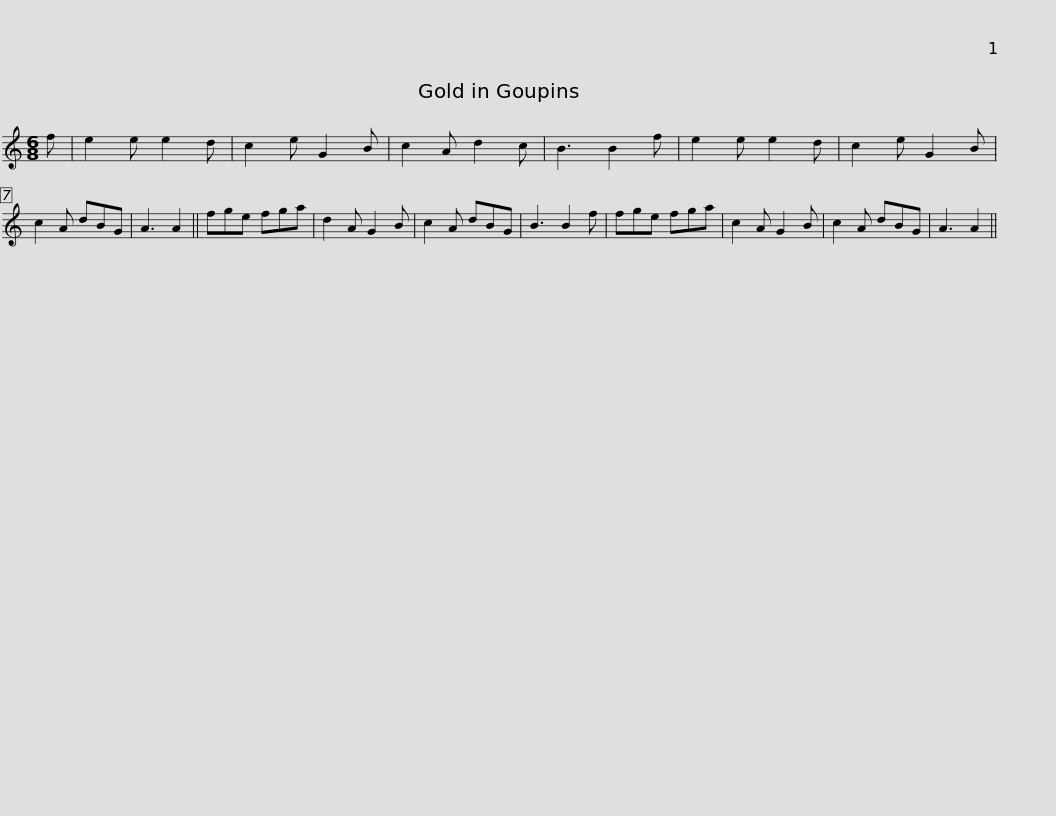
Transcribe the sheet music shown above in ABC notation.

X:1
L:1/8
M:6/8
I:linebreak $
K:C
V:1 treble
V:1
 f | e2 e e2 d | c2 e G2 B | c2 A d2 c | B3 B2 f | %5
 e2 e e2 d | c2 e G2 B | c2 A dBG | A3 A2 || fge fga |$ %10
 d2 A G2 B | c2 A dBG | B3 B2 f | fge fga | c2 A G2 B | %15
 c2 A dBG | A3 A2 || %17
